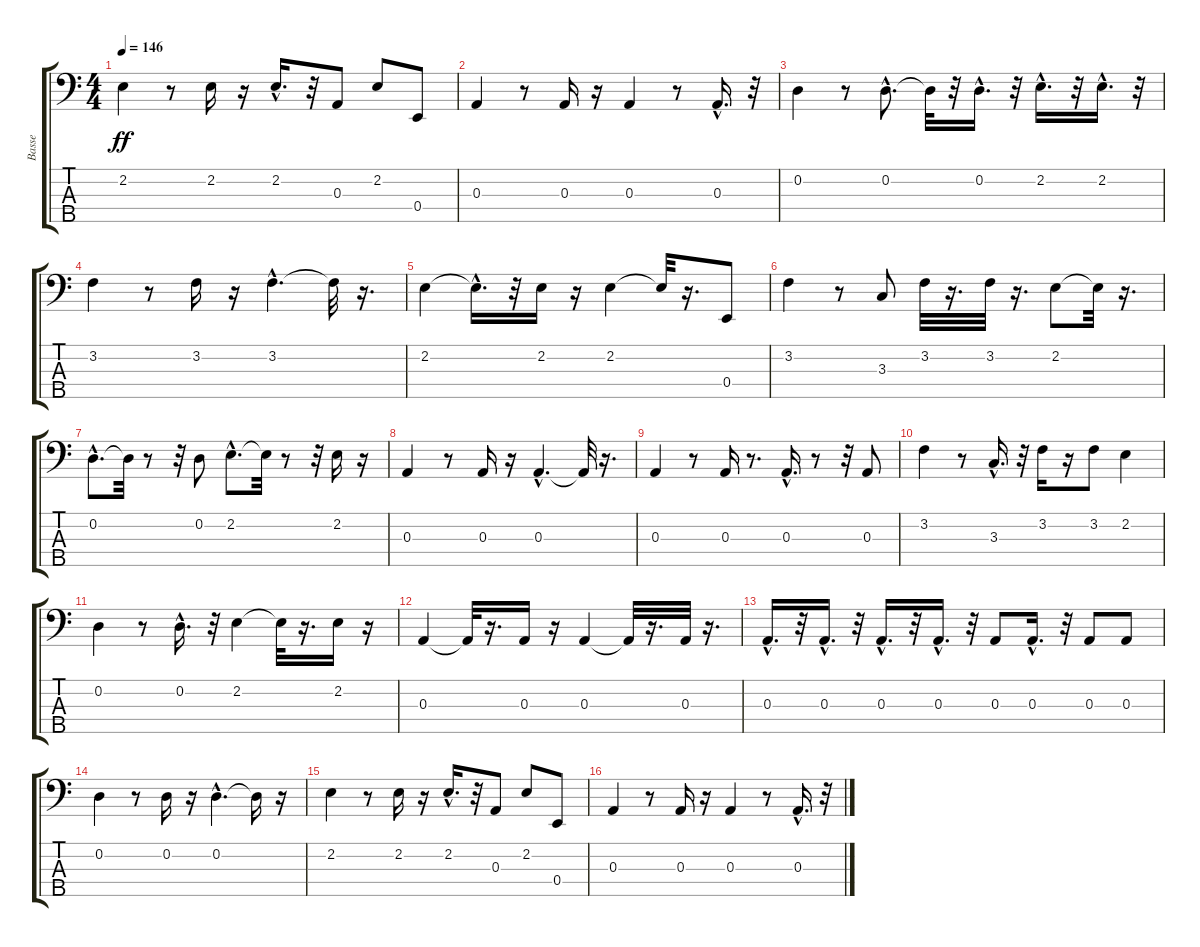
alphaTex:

\track ("Basse   " "Basse   ") {instrument electricbassfinger}
\staff {score tabs}
\tuning (G2 D2 A1 E1 B0) {hide}
\ts (4 4)
\tempo 146
\clef f4
\ks c
2.2.4{dy ff} r.8 2.2.16 r.16 2.2{hac}.16{d} r.32 0.3.8 2.2.8 0.4.8 |
0.3.4 r.8 0.3.16 r.16 0.3.4 r.8 0.3{hac}.16{d} r.32 |
0.2.4 r.8 0.2{hac}.8{d} 0.2{t}.32 r.32 0.2{hac}.16{d} r.32 2.2{hac}.16{d} r.32 2.2{hac}.16{d} r.32 |
3.2.4 r.8 3.2.16 r.16 3.2{hac}.4{d} 3.2{t}.32 r.16{d} |
2.2.4 2.2{hac t}.16{d} r.32 2.2.16 r.16 2.2.4 2.2{t}.32 r.16{d} 0.4.8 |
3.2.4 r.8 3.3.8 3.2.32 r.16{d} 3.2.32 r.16{d} 2.2.8 2.2{t}.32 r.16{d} |
0.2{hac}.8{d} 0.2{t}.32 r.8 r.32 0.2.8 2.2{hac}.8{d} 2.2{t}.32 r.8 r.32 2.2.16 r.16 |
0.3.4 r.8 0.3.16 r.16 0.3{hac}.4{d} 0.3{t}.32 r.16{d} |
0.3.4 r.8 0.3.16 r.8{d} 0.3{hac}.16{d} r.8 r.32 0.3.8 |
3.2.4 r.8 3.3{hac}.16{d} r.32 3.2.16 r.16 3.2.8 2.2.4 |
0.2.4 r.8 0.2{hac}.16{d} r.32 2.2.4 2.2{t}.32 r.16{d} 2.2.16 r.16 |
0.3.4 0.3{t}.32 r.16{d} 0.3.16 r.16 0.3.4 0.3{t}.32 r.16{d} 0.3.32 r.16{d} |
0.3{hac}.16{d} r.32 0.3{hac}.16{d} r.32 0.3{hac}.16{d} r.32 0.3{hac}.16{d} r.32 0.3.8 0.3{hac}.16{d} r.32 0.3.8 0.3.8 |
0.2.4 r.8 0.2.16 r.16 0.2{hac}.4{d} 0.2{t}.16 r.16 |
2.2.4 r.8 2.2.16 r.16 2.2{hac}.16{d} r.32 0.3.8 2.2.8 0.4.8 |
0.3.4 r.8 0.3.16 r.16 0.3.4 r.8 0.3{hac}.16{d} r.32
